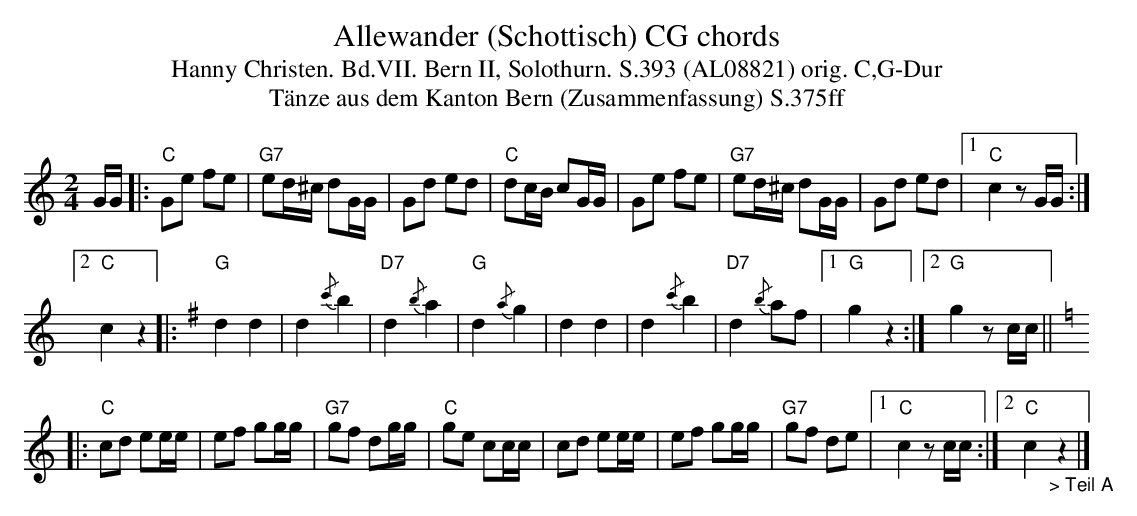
X:1
T: Allewander (Schottisch) CG chords
T:Hanny Christen. Bd.VII. Bern II, Solothurn. S.393 (AL08821) orig. C,G-Dur
T: T\"anze aus dem Kanton Bern (Zusammenfassung) S.375ff
M:2/4
L:1/16
K:C %%MIDI gchordon
GG |: "C"G2e2 f2e2 | "G7"e2d^c d2GG | G2d2 e2d2 | "C"d2cB c2GG | G2e2 f2e2 | "G7"e2d^c d2GG | G2d2 e2d2 |1 "C"c4z2GG :|2
"C"c4z4 |: [K:G] [L:1/4]  "G"dd | d{/c'}b | "D7"d{/b}a | "G"d{/a}g |  dd | d{/c'}b | "D7"d{/b}a/f/ |1 "G"gz :|2 "G"gz/c//c// || [K:C] [L:1/8]
|: "C"cd ee/e/ | ef gg/g/ | "G7"gf dg/g/ |  "C"ge cc/c/ | cd ee/e/ | ef gg/g/ | "G7"gf de |1 "C"c2zc/c/ :|2 "C"c2"_> Teil A"z2 |]
